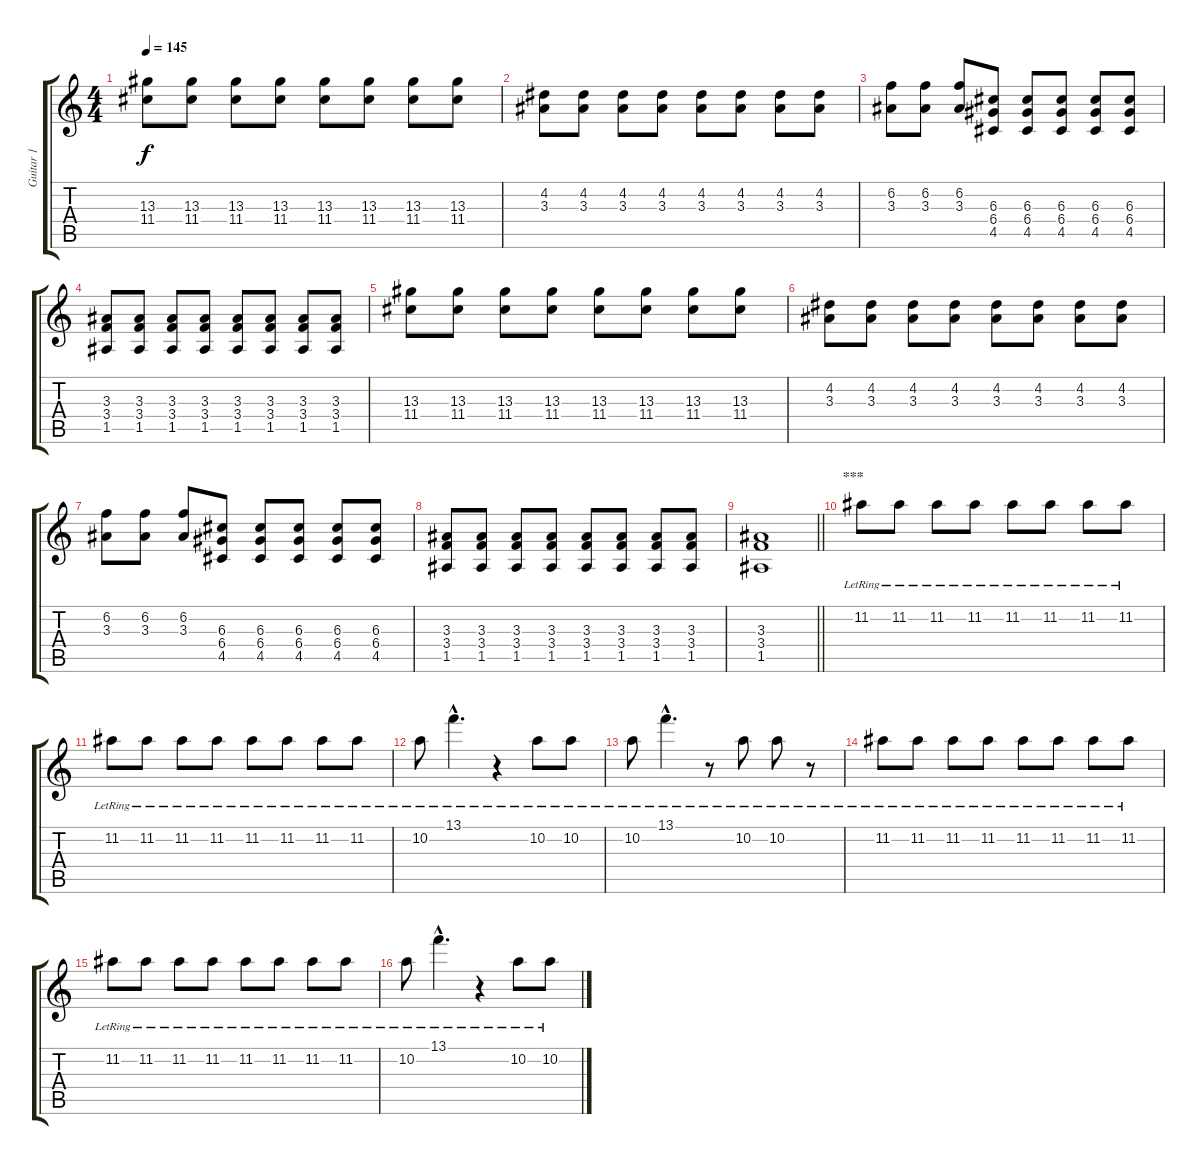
\track ("Guitar 1" "Guitar 1") {instrument overdrivenguitar}
\staff {score tabs}
\tuning (E4 B3 G3 D3 A2 E2) {hide}
\ts (4 4)
\tempo 145
\clef g2
\ks c
(13.3 11.4).8{dy f} (13.3 11.4).8 (13.3 11.4).8 (13.3 11.4).8 (13.3 11.4).8 (13.3 11.4).8 (13.3 11.4).8 (13.3 11.4).8 |
(4.2 3.3).8 (4.2 3.3).8 (4.2 3.3).8 (4.2 3.3).8 (4.2 3.3).8 (4.2 3.3).8 (4.2 3.3).8 (4.2 3.3).8 |
(6.2 3.3).8 (6.2 3.3).8 (6.2 3.3).8 (6.3 6.4 4.5).8 (6.3 6.4 4.5).8 (6.3 6.4 4.5).8 (6.3 6.4 4.5).8 (6.3 6.4 4.5).8 |
(3.3 3.4 1.5).8 (3.3 3.4 1.5).8 (3.3 3.4 1.5).8 (3.3 3.4 1.5).8 (3.3 3.4 1.5).8 (3.3 3.4 1.5).8 (3.3 3.4 1.5).8 (3.3 3.4 1.5).8 |
(13.3 11.4).8 (13.3 11.4).8 (13.3 11.4).8 (13.3 11.4).8 (13.3 11.4).8 (13.3 11.4).8 (13.3 11.4).8 (13.3 11.4).8 |
(4.2 3.3).8 (4.2 3.3).8 (4.2 3.3).8 (4.2 3.3).8 (4.2 3.3).8 (4.2 3.3).8 (4.2 3.3).8 (4.2 3.3).8 |
(6.2 3.3).8 (6.2 3.3).8 (6.2 3.3).8 (6.3 6.4 4.5).8 (6.3 6.4 4.5).8 (6.3 6.4 4.5).8 (6.3 6.4 4.5).8 (6.3 6.4 4.5).8 |
(3.3 3.4 1.5).8 (3.3 3.4 1.5).8 (3.3 3.4 1.5).8 (3.3 3.4 1.5).8 (3.3 3.4 1.5).8 (3.3 3.4 1.5).8 (3.3 3.4 1.5).8 (3.3 3.4 1.5).8 |
\barLineRight lightlight
(3.3 3.4 1.5).1 |
\section ("" "***")
11.2{lr}.8 11.2{lr}.8 11.2{lr}.8 11.2{lr}.8 11.2{lr}.8 11.2{lr}.8 11.2{lr}.8 11.2{lr}.8 |
11.2{lr}.8 11.2{lr}.8 11.2{lr}.8 11.2{lr}.8 11.2{lr}.8 11.2{lr}.8 11.2{lr}.8 11.2{lr}.8 |
10.2{lr}.8 13.1{hac lr}.4{d} r.4 10.2{lr}.8 10.2{lr}.8 |
10.2{lr}.8 13.1{hac lr}.4{d} r.8 10.2{lr}.8 10.2{lr}.8 r.8 |
11.2{lr}.8 11.2{lr}.8 11.2{lr}.8 11.2{lr}.8 11.2{lr}.8 11.2{lr}.8 11.2{lr}.8 11.2{lr}.8 |
11.2{lr}.8 11.2{lr}.8 11.2{lr}.8 11.2{lr}.8 11.2{lr}.8 11.2{lr}.8 11.2{lr}.8 11.2{lr}.8 |
10.2{lr}.8 13.1{hac lr}.4{d} r.4 10.2{lr}.8 10.2{lr}.8
